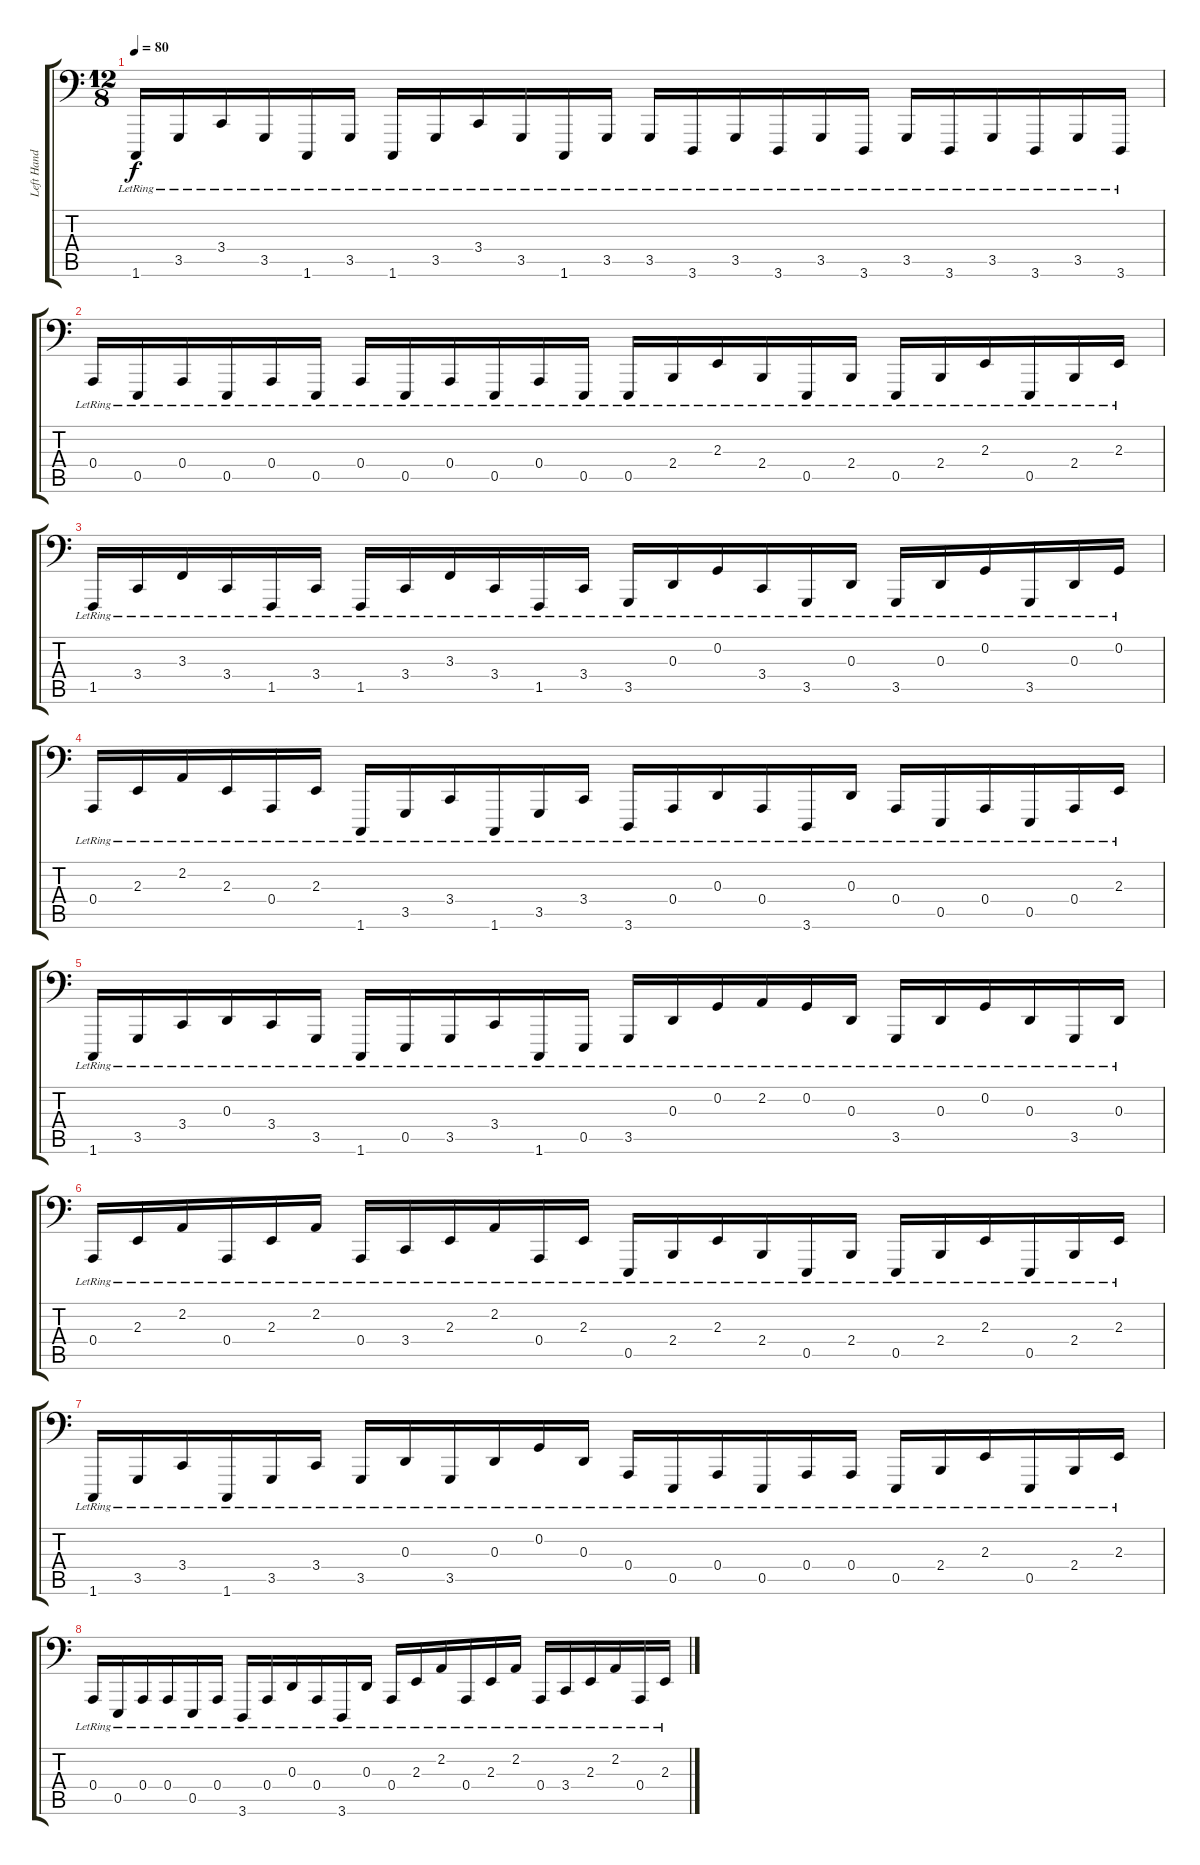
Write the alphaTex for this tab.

\track ("Left Hand" "Left Hand") {instrument acousticgrandpiano}
\staff {score tabs}
\tuning (C3 G2 D2 A1 E1 B0) {hide}
\ts (12 8)
\tempo 80
\clef f4
\ks c
1.6{lr}.16{dy f} 3.5{lr}.16 3.4{lr}.16 3.5{lr}.16 1.6{lr}.16 3.5{lr}.16 1.6{lr}.16 3.5{lr}.16 3.4{lr}.16 3.5{lr}.16 1.6{lr}.16 3.5{lr}.16 3.5{lr}.16 3.6{lr}.16 3.5{lr}.16 3.6{lr}.16 3.5{lr}.16 3.6{lr}.16 3.5{lr}.16 3.6{lr}.16 3.5{lr}.16 3.6{lr}.16 3.5{lr}.16 3.6{lr}.16 |
0.4{lr}.16 0.5{lr}.16 0.4{lr}.16 0.5{lr}.16 0.4{lr}.16 0.5{lr}.16 0.4{lr}.16 0.5{lr}.16 0.4{lr}.16 0.5{lr}.16 0.4{lr}.16 0.5{lr}.16 0.5{lr}.16 2.4{lr}.16 2.3{lr}.16 2.4{lr}.16 0.5{lr}.16 2.4{lr}.16 0.5{lr}.16 2.4{lr}.16 2.3{lr}.16 0.5{lr}.16 2.4{lr}.16 2.3{lr}.16 |
1.5{lr}.16 3.4{lr}.16 3.3{lr}.16 3.4{lr}.16 1.5{lr}.16 3.4{lr}.16 1.5{lr}.16 3.4{lr}.16 3.3{lr}.16 3.4{lr}.16 1.5{lr}.16 3.4{lr}.16 3.5{lr}.16 0.3{lr}.16 0.2{lr}.16 3.4{lr}.16 3.5{lr}.16 0.3{lr}.16 3.5{lr}.16 0.3{lr}.16 0.2{lr}.16 3.5{lr}.16 0.3{lr}.16 0.2{lr}.16 |
0.4{lr}.16 2.3{lr}.16 2.2{lr}.16 2.3{lr}.16 0.4{lr}.16 2.3{lr}.16 1.6{lr}.16 3.5{lr}.16 3.4{lr}.16 1.6{lr}.16 3.5{lr}.16 3.4{lr}.16 3.6{lr}.16 0.4{lr}.16 0.3{lr}.16 0.4{lr}.16 3.6{lr}.16 0.3{lr}.16 0.4{lr}.16 0.5{lr}.16 0.4{lr}.16 0.5{lr}.16 0.4{lr}.16 2.3{lr}.16 |
1.6{lr}.16 3.5{lr}.16 3.4{lr}.16 0.3{lr}.16 3.4{lr}.16 3.5{lr}.16 1.6{lr}.16 0.5{lr}.16 3.5{lr}.16 3.4{lr}.16 1.6{lr}.16 0.5{lr}.16 3.5{lr}.16 0.3{lr}.16 0.2{lr}.16 2.2{lr}.16 0.2{lr}.16 0.3{lr}.16 3.5{lr}.16 0.3{lr}.16 0.2{lr}.16 0.3{lr}.16 3.5{lr}.16 0.3{lr}.16 |
0.4{lr}.16 2.3{lr}.16 2.2{lr}.16 0.4{lr}.16 2.3{lr}.16 2.2{lr}.16 0.4{lr}.16 3.4{lr}.16 2.3{lr}.16 2.2{lr}.16 0.4{lr}.16 2.3{lr}.16 0.5{lr}.16 2.4{lr}.16 2.3{lr}.16 2.4{lr}.16 0.5{lr}.16 2.4{lr}.16 0.5{lr}.16 2.4{lr}.16 2.3{lr}.16 0.5{lr}.16 2.4{lr}.16 2.3{lr}.16 |
1.6{lr}.16 3.5{lr}.16 3.4{lr}.16 1.6{lr}.16 3.5{lr}.16 3.4{lr}.16 3.5{lr}.16 0.3{lr}.16 3.5{lr}.16 0.3{lr}.16 0.2{lr}.16 0.3{lr}.16 0.4{lr}.16 0.5{lr}.16 0.4{lr}.16 0.5{lr}.16 0.4{lr}.16 0.4{lr}.16 0.5{lr}.16 2.4{lr}.16 2.3{lr}.16 0.5{lr}.16 2.4{lr}.16 2.3{lr}.16 |
0.4{lr}.16 0.5{lr}.16 0.4{lr}.16 0.4{lr}.16 0.5{lr}.16 0.4{lr}.16 3.6{lr}.16 0.4{lr}.16 0.3{lr}.16 0.4{lr}.16 3.6{lr}.16 0.3{lr}.16 0.4{lr}.16 2.3{lr}.16 2.2{lr}.16 0.4{lr}.16 2.3{lr}.16 2.2{lr}.16 0.4{lr}.16 3.4{lr}.16 2.3{lr}.16 2.2{lr}.16 0.4{lr}.16 2.3{lr}.16
